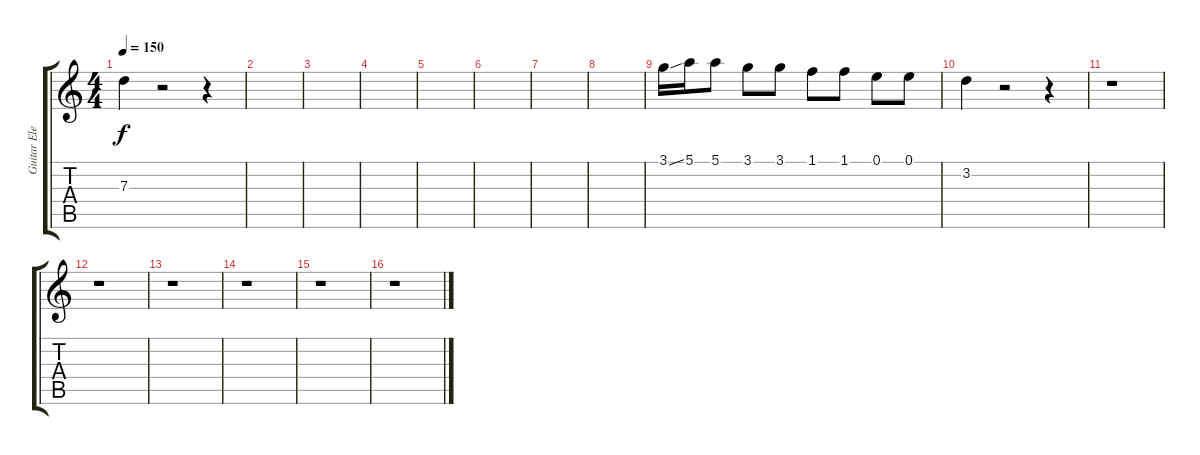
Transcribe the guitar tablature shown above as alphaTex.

\track ("Guitar Electric  -12" "Guitar Ele") {instrument acousticguitarsteel}
\staff {score tabs}
\tuning (E4 B3 G3 D3 A2 E2) {hide}
\ts (4 4)
\tempo 150
\clef g2
\ks c
7.3.4{dy f} r.2 r.4 |
|
|
|
|
|
|
|
3.1{ss}.16 5.1.16 5.1.8 3.1.8 3.1.8 1.1.8 1.1.8 0.1.8 0.1.8 |
3.2.4 r.2 r.4 |
r.1 |
r.1 |
r.1 |
r.1 |
r.1 |
r.1
